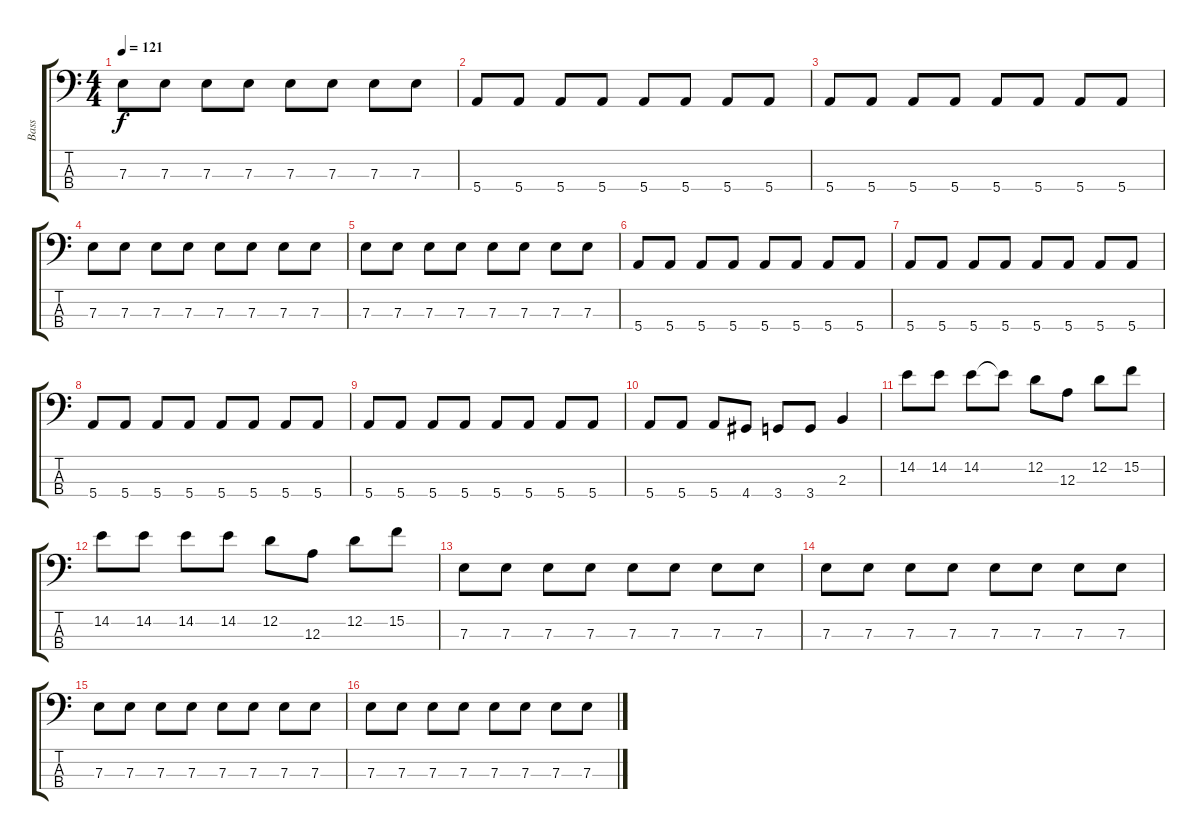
\track ("Bass" "Bass") {instrument electricbasspick}
\staff {score tabs}
\tuning (G2 D2 A1 E1) {hide}
\ts (4 4)
\tempo 121
\clef f4
\ks c
7.3.8{dy f} 7.3.8 7.3.8 7.3.8 7.3.8 7.3.8 7.3.8 7.3.8 |
5.4.8 5.4.8 5.4.8 5.4.8 5.4.8 5.4.8 5.4.8 5.4.8 |
5.4.8 5.4.8 5.4.8 5.4.8 5.4.8 5.4.8 5.4.8 5.4.8 |
7.3.8 7.3.8 7.3.8 7.3.8 7.3.8 7.3.8 7.3.8 7.3.8 |
7.3.8 7.3.8 7.3.8 7.3.8 7.3.8 7.3.8 7.3.8 7.3.8 |
5.4.8 5.4.8 5.4.8 5.4.8 5.4.8 5.4.8 5.4.8 5.4.8 |
5.4.8 5.4.8 5.4.8 5.4.8 5.4.8 5.4.8 5.4.8 5.4.8 |
5.4.8 5.4.8 5.4.8 5.4.8 5.4.8 5.4.8 5.4.8 5.4.8 |
5.4.8 5.4.8 5.4.8 5.4.8 5.4.8 5.4.8 5.4.8 5.4.8 |
5.4.8 5.4.8 5.4.8 4.4.8 3.4.8 3.4.8 2.3.4 |
14.2.8{volume 16} 14.2.8 14.2.8 14.2{t}.8 12.2.8 12.3.8 12.2.8 15.2.8 |
14.2.8 14.2.8 14.2.8 14.2.8 12.2.8 12.3.8 12.2.8 15.2.8 |
7.3.8{volume 13} 7.3.8 7.3.8 7.3.8 7.3.8 7.3.8 7.3.8 7.3.8 |
7.3.8 7.3.8 7.3.8 7.3.8 7.3.8 7.3.8 7.3.8 7.3.8 |
7.3.8 7.3.8 7.3.8 7.3.8 7.3.8 7.3.8 7.3.8 7.3.8 |
7.3.8 7.3.8 7.3.8 7.3.8 7.3.8 7.3.8 7.3.8 7.3.8
